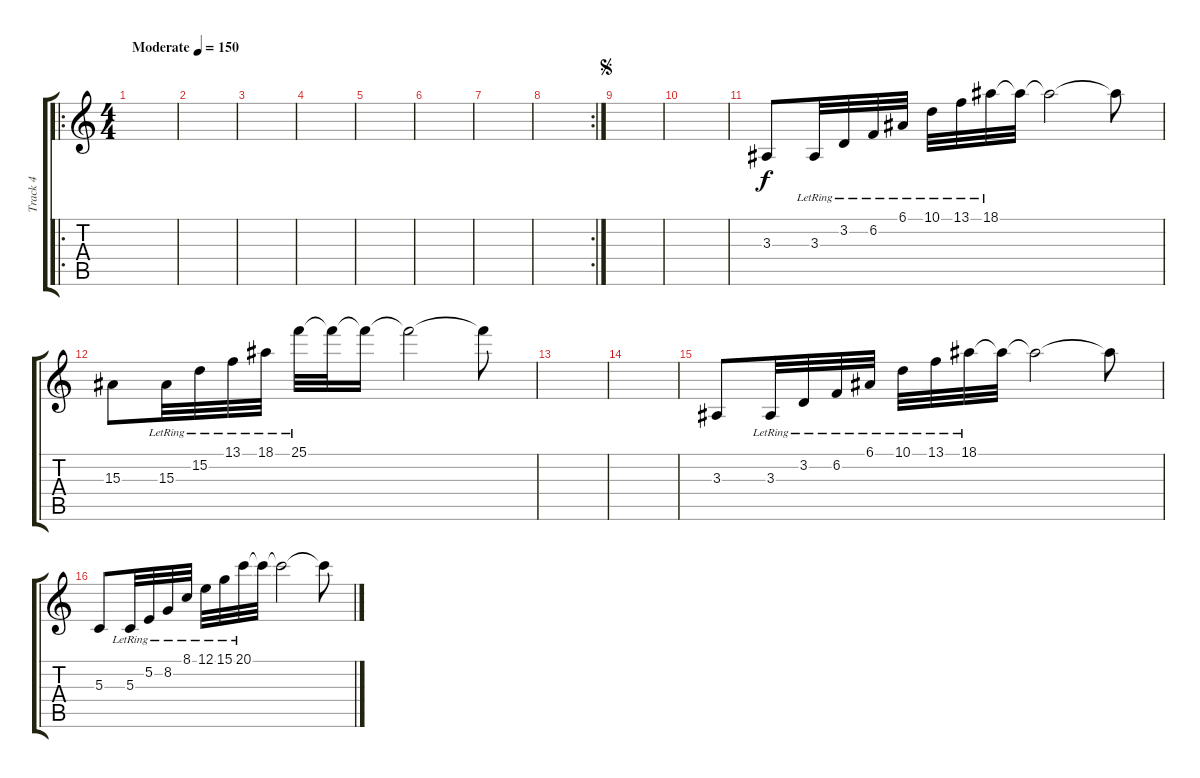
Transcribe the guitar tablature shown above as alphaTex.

\track ("Track 4" "Track 4") {instrument orchestralharp}
\staff {score tabs}
\tuning (E4 B3 G3 D3 A2 E2) {hide}
\ro
\ts (4 4)
\tempo (150 "Moderate")
\clef g2
\ks c
|
|
|
|
|
|
|
\rc 2
|
\jump segno
|
|
3.3.8 3.3{lr}.32 3.2{lr}.32 6.2{lr}.32 6.1{lr}.32 10.1{lr}.32 13.1{lr}.32 18.1{lr}.32 18.1{t}.32 18.1{t}.2 18.1{t}.8 |
15.3.8 15.3{lr}.32 15.2{lr}.32 13.1{lr}.32 18.1{lr}.32 25.1{lr}.32 25.1{t}.32 25.1{t}.16 25.1{t}.2 25.1{t}.8 |
|
|
3.3.8 3.3{lr}.32 3.2{lr}.32 6.2{lr}.32 6.1{lr}.32 10.1{lr}.32 13.1{lr}.32 18.1{lr}.32 18.1{t}.32 18.1{t}.2 18.1{t}.8 |
5.3.8 5.3{lr}.32 5.2{lr}.32 8.2{lr}.32 8.1{lr}.32 12.1{lr}.32 15.1{lr}.32 20.1{lr}.32 20.1{t}.32 20.1{t}.2 20.1{t}.8
